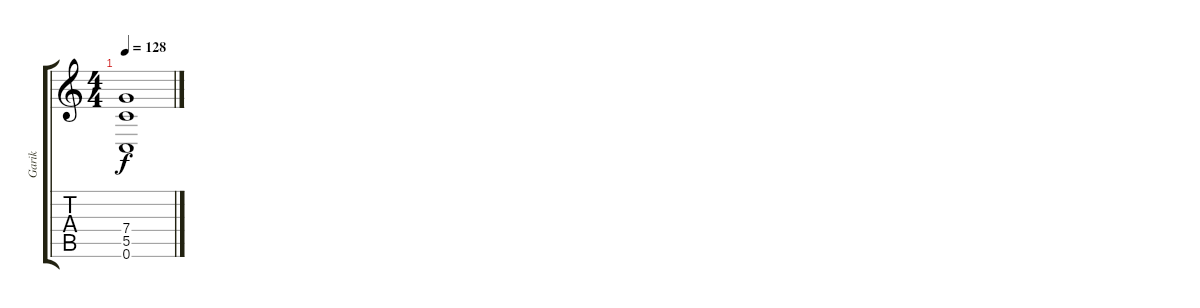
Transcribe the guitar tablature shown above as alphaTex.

\track ("Garik" "Garik") {instrument acousticguitarsteel}
\staff {score tabs}
\tuning (D4 A3 F3 C3 G2 C2) {hide}
\ts (4 4)
\tempo 128
\clef g2
\ks c
(7.4{t} 5.5{t} 0.6{t}).1{dy f}
